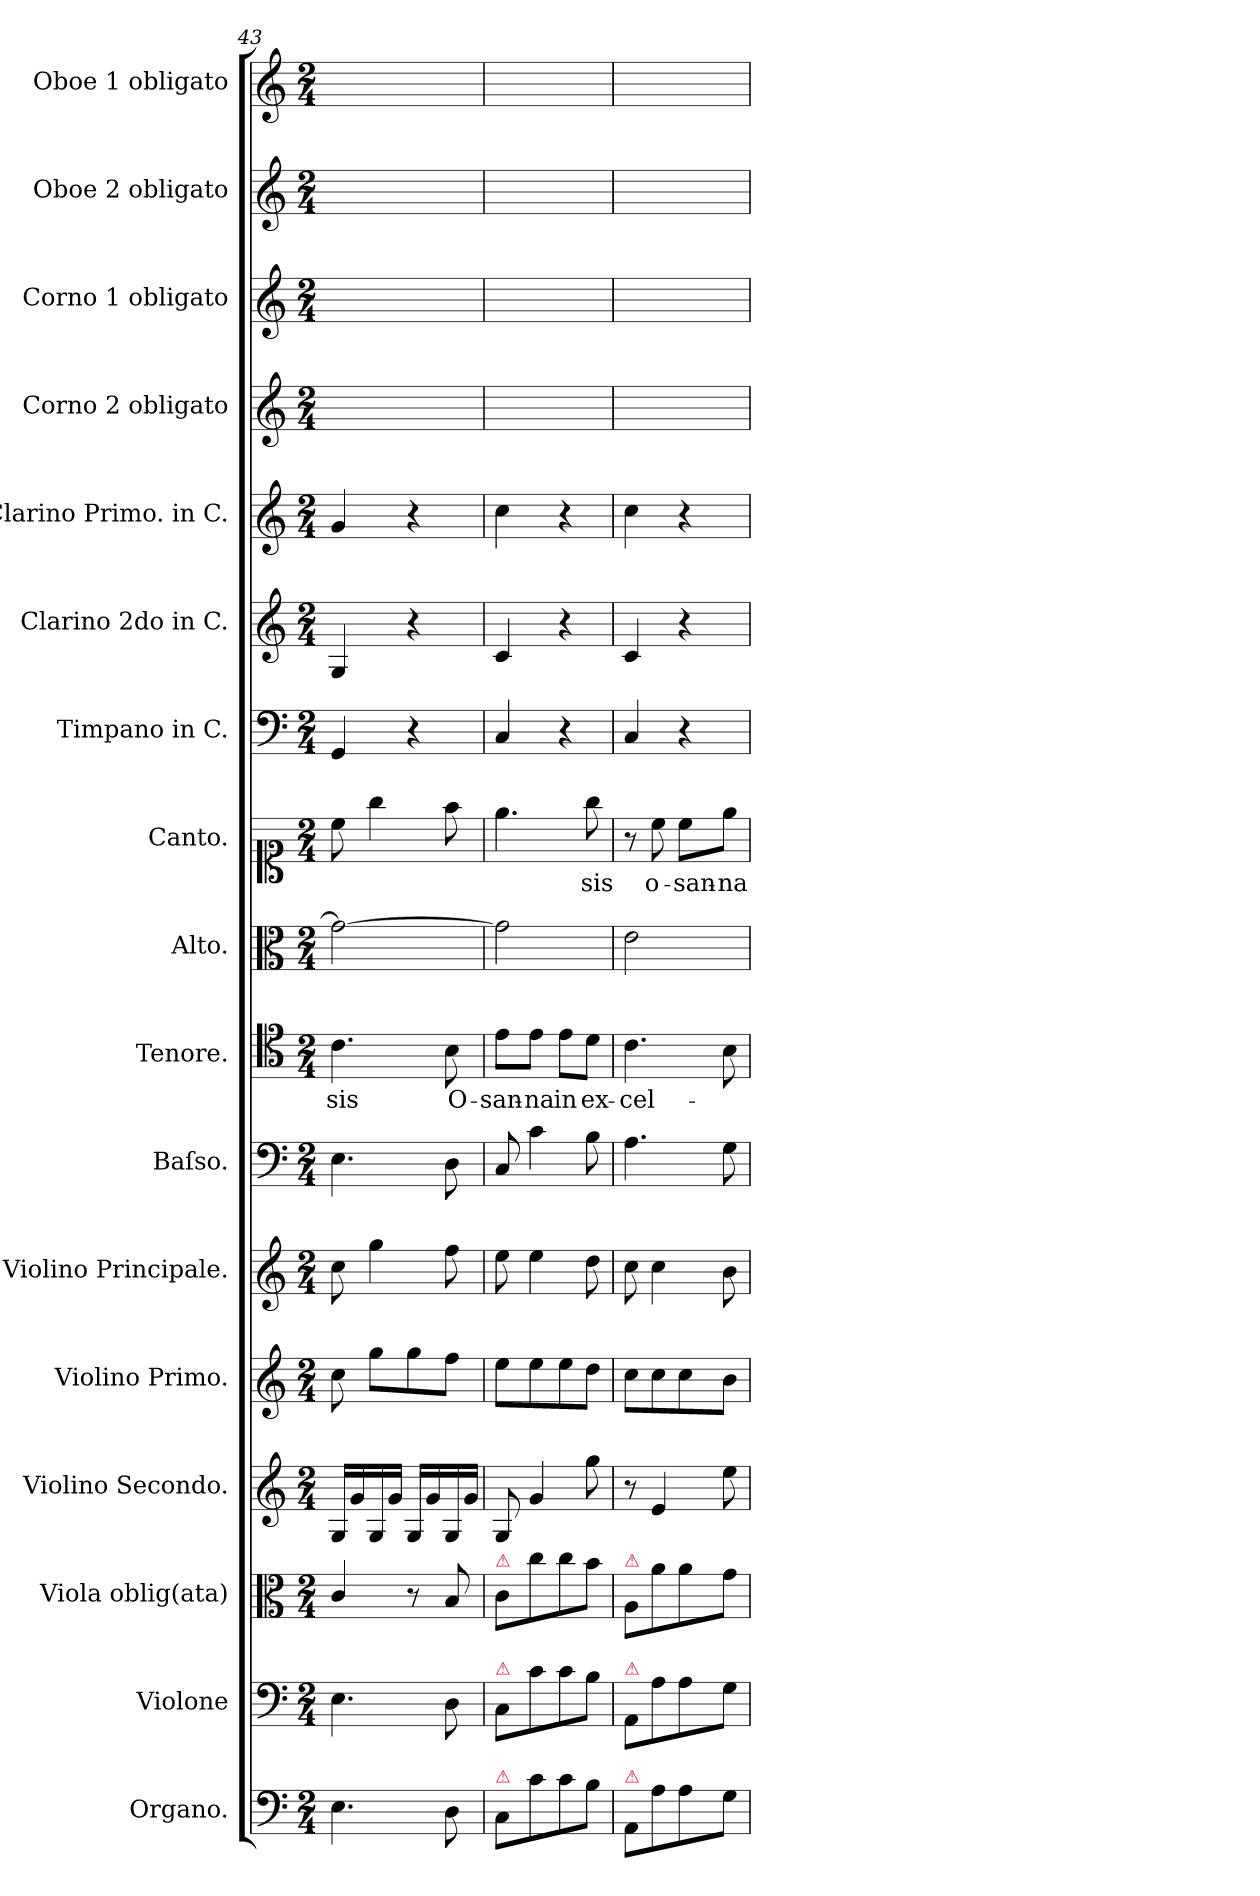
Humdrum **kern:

**kern	**kern	**kern	**kern	**kern	**kern	**kern	**kern	**text	**kern	**kern	**text	**kern	**kern	**kern	**kern	**kern	**kern	**kern
*part17	*part16	*part15	*part14	*part13	*part12	*part11	*part10	*part10	*part9	*part8	*part8	*part7	*part6	*part5	*part4	*part3	*part2	*part1
*staff17	*staff16	*staff15	*staff14	*staff13	*staff12	*staff11	*staff10	*staff10	*staff9	*staff8	*staff8	*staff7	*staff6	*staff5	*staff4	*staff3	*staff2	*staff1
*I"Organo.	*I"Violone	*I"Viola oblig(ata)	*I"Violino Secondo.	*I"Violino Primo.	*I"Violino Principale.	*I"Baſso.	*I"Tenore.	*	*I"Alto.	*I"Canto.	*	*I"Timpano in C.	*I"Clarino 2do in C.	*I"Clarino Primo. in C.	*I"Corno 2 obligato	*I"Corno 1 obligato	*I"Oboe 2 obligato	*I"Oboe 1 obligato
*I'Org.	*I'Vlne	*I'Vla.	*	*I'Vn I	*I'Vln. Princ.	*I'B.	*I'T.	*	*I'A.	*I'C.	*	*I'Timp.	*I'Clno 2 in C.	*I'Clno 1 in C	*I'[C. 2 obl.]	*I'[C. 1 obl.]	*I'[Ob. 2]	*I'[Ob. 1]
*clefF4	*clefF4	*clefC3	*clefG2	*clefG2	*clefG2	*clefF4	*clefC4	*	*clefC3	*clefC1	*	*clefF4	*clefG2	*clefG2	*clefG2	*clefG2	*clefG2	*clefG2
*k[]	*k[]	*k[]	*k[]	*k[]	*k[]	*k[]	*k[]	*	*k[]	*k[]	*	*k[]	*k[]	*k[]	*k[]	*k[]	*k[]	*k[]
*M2/4	*M2/4	*M2/4	*M2/4	*M2/4	*M2/4	*M2/4	*M2/4	*	*M2/4	*M2/4	*	*M2/4	*M2/4	*M2/4	*M2/4	*M2/4	*M2/4	*M2/4
=43	=43	=43	=43	=43	=43	=43	=43	=43	=43	=43	=43	=43	=43	=43	=43	=43	=43	=43
4.E\	4.E\	4c/	16G/LL	8cc\	8cc\	4.E\	4.c\	-sis	2g\_	8cc\	.	4GG/	4G/	4g/	2ryy	2ryy	2ryy	2ryy
.	.	.	16g/	.	.	.	.	.	.	.	.	.	.	.	.	.	.	.
.	.	.	16G/	8gg\L	4gg\	.	.	.	.	4gg\	.	.	.	.	.	.	.	.
.	.	.	16g/JJ	.	.	.	.	.	.	.	.	.	.	.	.	.	.	.
.	.	8r	16G/LL	8gg\	.	.	.	.	.	.	.	4r	4r	4r	.	.	.	.
.	.	.	16g/	.	.	.	.	.	.	.	.	.	.	.	.	.	.	.
8D\	8D\	8B/	16G/	8ff\J	8ff\	8D\	8B\	O-	.	8ff\	.	.	.	.	.	.	.	.
.	.	.	16g/JJ	.	.	.	.	.	.	.	.	.	.	.	.	.	.	.
=44	=44	=44	=44	=44	=44	=44	=44	=44	=44	=44	=44	=44	=44	=44	=44	=44	=44	=44
!	!	!LO:TX:a:color=crimson:t=⚠	!	!	!	!	!	!	!	!	!	!	!	!	!	!	!	!
!	!LO:TX:a:color=crimson:t=⚠	!	!	!	!	!	!	!	!	!	!	!	!	!	!	!	!	!
!LO:TX:a:color=crimson:t=⚠	!	!	!	!	!	!	!	!	!	!	!	!	!	!	!	!	!	!
8C/L	8C/L	8c/L	8G/	8ee\L	8ee\	8C/	8e\L	-san-	2g\]	4.ee\	.	4C/	4c/	4cc\	2ryy	2ryy	2ryy	2ryy
8c\	8c\	8cc\	4g/	8ee\	4ee\	4c\	8e\J	-na	.	.	.	.	.	.	.	.	.	.
8c\	8c\	8cc\	.	8ee\	.	.	8e\L	in	.	.	.	4r	4r	4r	.	.	.	.
8B\J	8B\J	8b\J	8gg\	8dd\J	8dd\	8B\	8d\J	ex-	.	8gg\	-sis	.	.	.	.	.	.	.
=45	=45	=45	=45	=45	=45	=45	=45	=45	=45	=45	=45	=45	=45	=45	=45	=45	=45	=45
!	!	!LO:TX:a:color=crimson:t=⚠	!	!	!	!	!	!	!	!	!	!	!	!	!	!	!	!
!	!LO:TX:a:color=crimson:t=⚠	!	!	!	!	!	!	!	!	!	!	!	!	!	!	!	!	!
!LO:TX:a:color=crimson:t=⚠	!	!	!	!	!	!	!	!	!	!	!	!	!	!	!	!	!	!
8AA/L	8AA/L	8A/L	8r	8cc\L	8cc\	4.A\	4.c\	-cel-	2e\	8r	.	4C/	4c/	4cc\	2ryy	2ryy	2ryy	2ryy
8A\	8A\	8a\	4e/	8cc\	4cc\	.	.	.	.	8cc\	o-	.	.	.	.	.	.	.
8A\	8A\	8a\	.	8cc\	.	.	.	.	.	8cc\L	-san-	4r	4r	4r	.	.	.	.
8G\J	8G\J	8g\J	8ee\	8b\J	8b\	8G\	8B\	.	.	8ee\J	-na	.	.	.	.	.	.	.
=	=	=	=	=	=	=	=	=	=	=	=	=	=	=	=	=	=	=
*-	*-	*-	*-	*-	*-	*-	*-	*-	*-	*-	*-	*-	*-	*-	*-	*-	*-	*-
